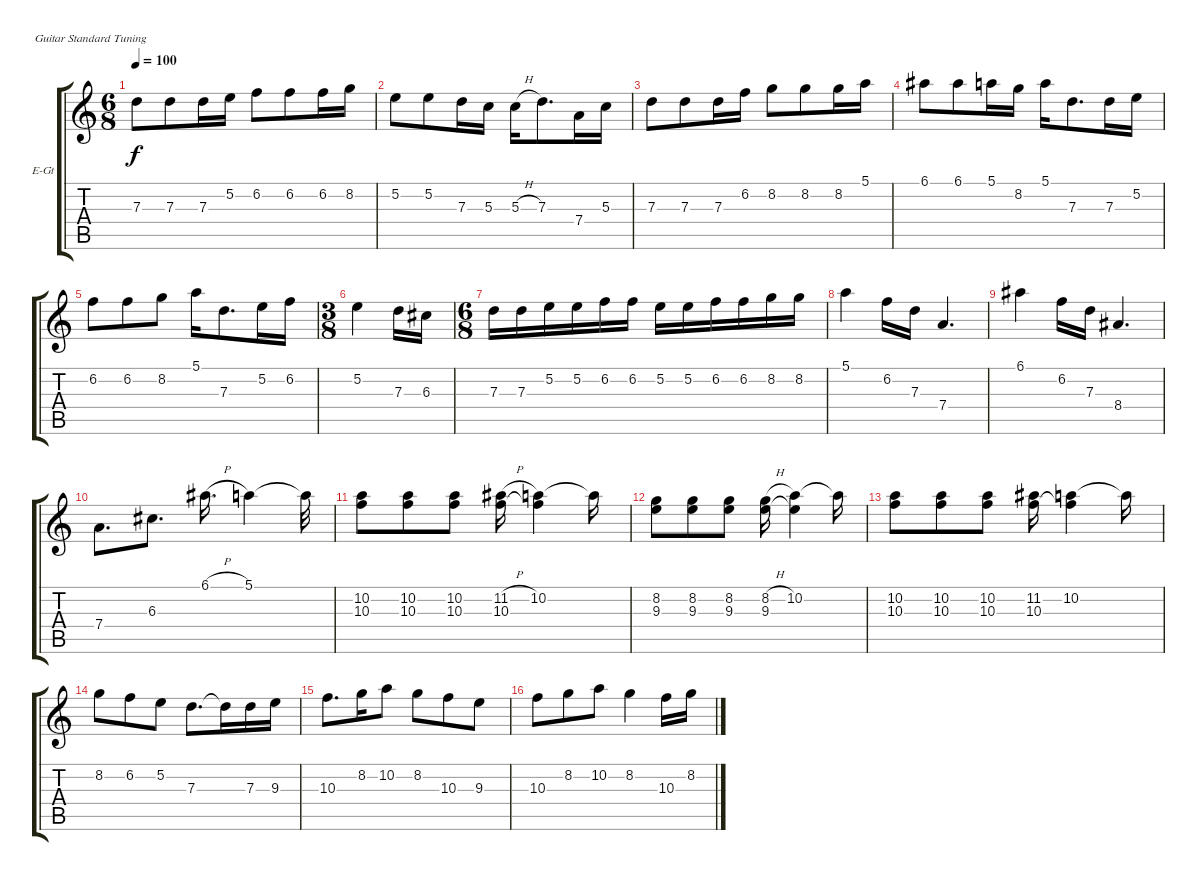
\defaultSystemsLayout 4
\bracketExtendMode groupsimilarinstruments
\firstSystemTrackNameOrientation horizontal
\otherSystemsTrackNameOrientation horizontal
\track ("Electric Guitar" "E-Gt") {instrument overdrivenguitar}
\staff {score tabs}
\tuning (E4 B3 G3 D3 A2 E2)
\ts (6 8)
\tempo 100
\clef g2
\ks c
7.3.8{dy f} 7.3.8 7.3.16 5.2.16 6.2.8 6.2.8 6.2.16 8.2.16 |
5.2.8 5.2.8 7.3.16 5.3.16 5.3{h}.16 7.3.8{d} 7.4.16 5.3.16 |
7.3.8 7.3.8 7.3.16 6.2.16 8.2.8 8.2.8 8.2.16 5.1.16 |
6.1.8 6.1.8 5.1.16 8.2.16 5.1.16 7.3.8{d} 7.3.16 5.2.16 |
6.2.8 6.2.8 8.2.8 5.1.16 7.3.8{d} 5.2.16 6.2.16 |
\ts (3 8)
5.2.4 7.3.16 6.3.16 |
\ts (6 8)
7.3.16 7.3.16 5.2.16 5.2.16 6.2.16 6.2.16 5.2.16 5.2.16 6.2.16 6.2.16 8.2.16 8.2.16 |
5.1.4 6.2.16 7.3.16 7.4.4{d} |
6.1.4 6.2.16 7.3.16 8.4.4{d} |
7.4.8{d} 6.3.8{d} 6.1{h}.16{d} 5.1.4 5.1{t}.32 |
(10.2 10.3).8 (10.2 10.3).8 (10.2 10.3).8 (11.2{h} 10.3).16 (10.2 10.3{t}).4 10.2{t}.16 |
(8.2 9.3).8 (8.2 9.3).8 (8.2 9.3).8 (8.2{h} 9.3).16 (10.2 9.3{t}).4 10.2{t}.16 |
(10.2 10.3).8 (10.2 10.3).8 (10.2 10.3).8 (11.2 10.3).16 (10.2 10.3{t}).4 10.2{t}.16 |
8.2.8 6.2.8 5.2.8 7.3.8{d} 7.3{t}.16 7.3.16 9.3.16 |
10.3.8{d} 8.2.16 10.2.8 8.2.8 10.3.8 9.3.8 |
10.3.8 8.2.8 10.2.8 8.2.4 10.3.16 8.2.16
